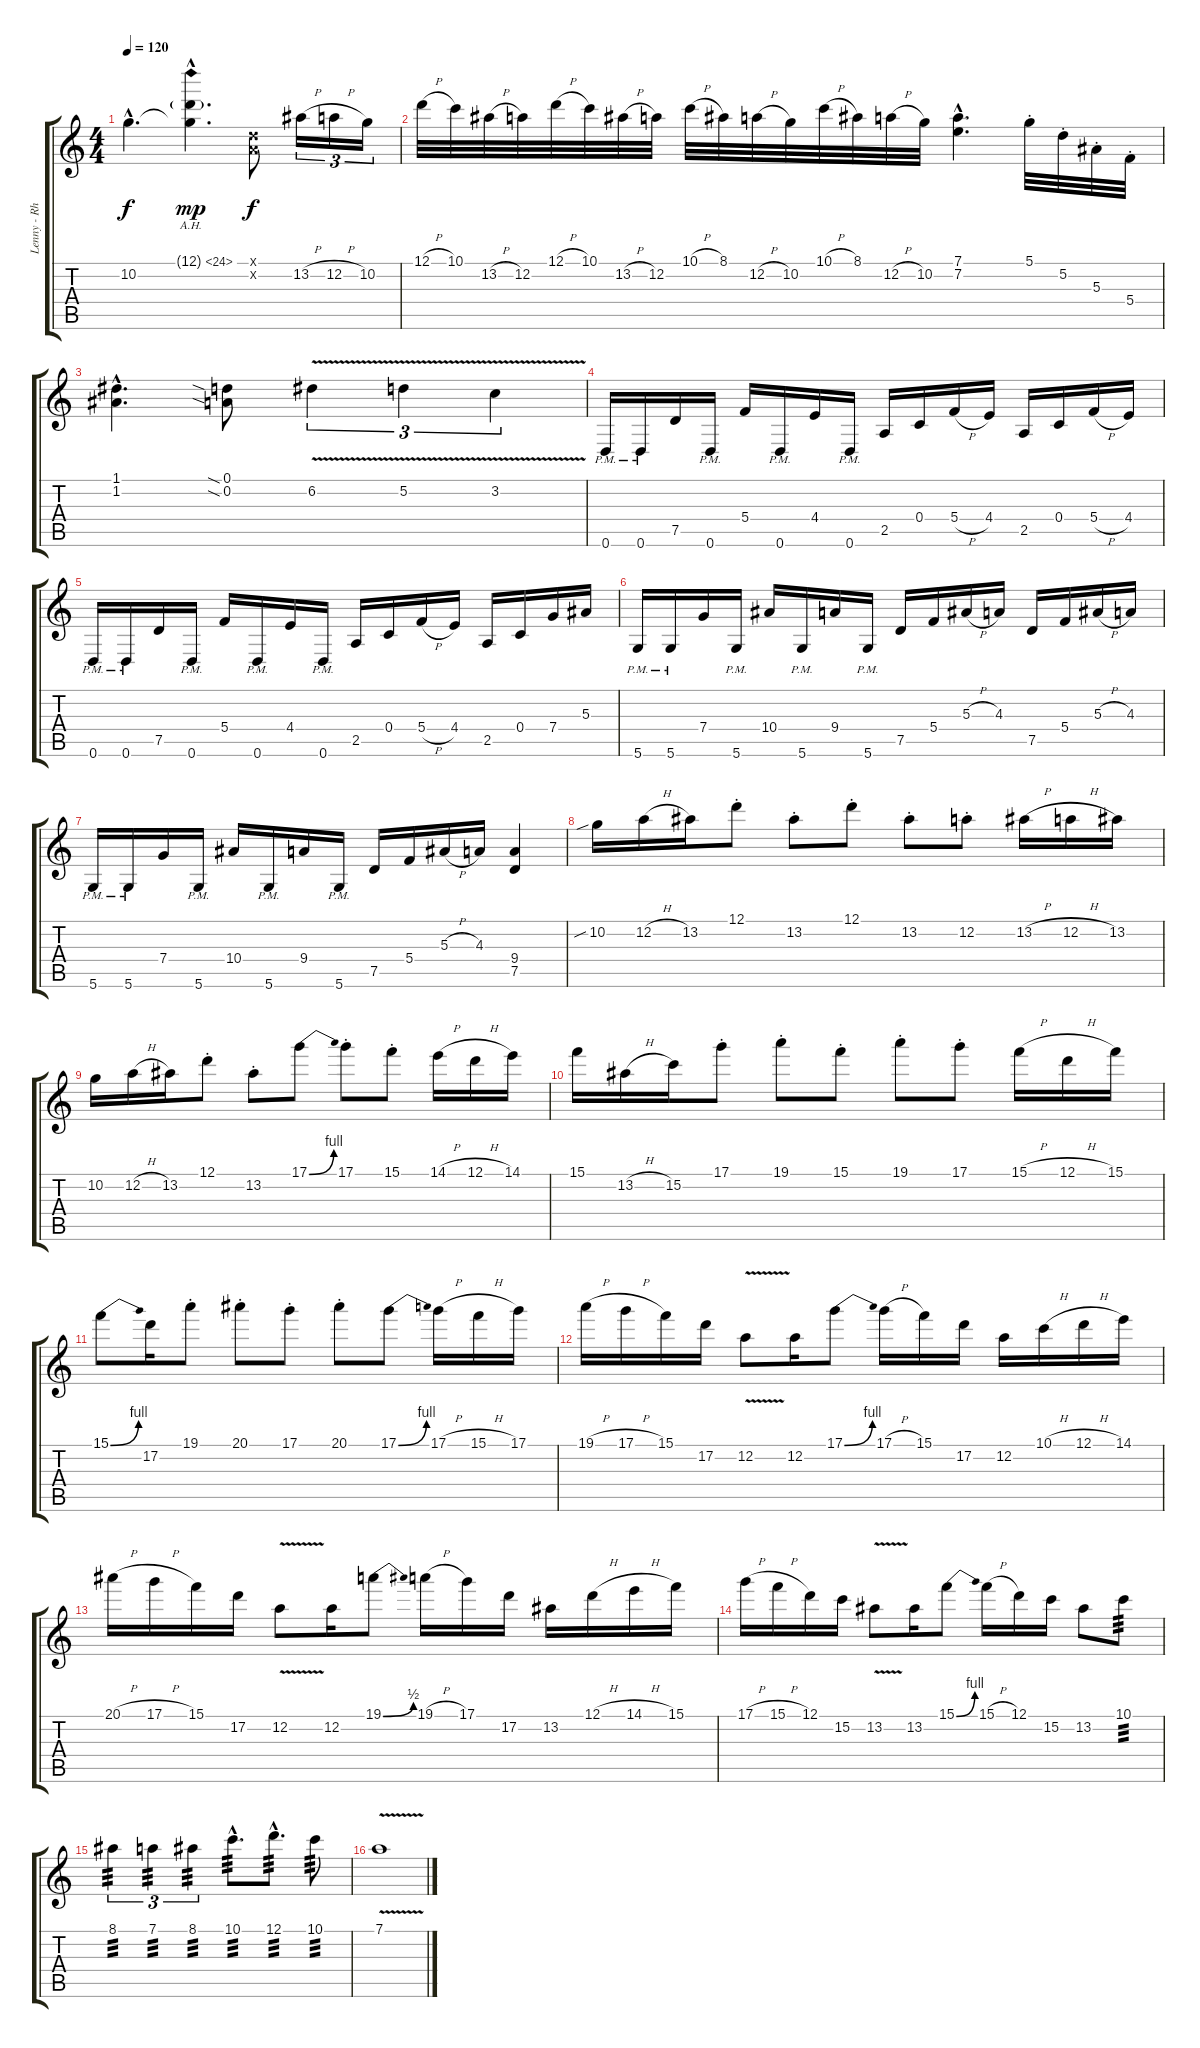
\track ("Lenny - Rhytm/Lead" "Lenny - Rh") {instrument distortionguitar}
\staff {score tabs}
\tuning (D4 A3 F3 C3 G2 D2) {hide}
\ts (4 4)
\tempo 120
\clef g2
\ks c
10.2{hac t}.4{d dy f} (12.1{ah 12 g hac} 10.2{hac t}).4{d dy mp} (0.1{x} 0.2{x}).8{dy f} 13.2{h}.16{tu (3 2)} 12.2{h}.16{tu (3 2)} 10.2.16{tu (3 2)} |
12.1{h}.32 10.1.32 13.2{h}.32 12.2.32 12.1{h}.32 10.1.32 13.2{h}.32 12.2.32 10.1{h}.32 8.1.32 12.2{h}.32 10.2.32 10.1{h}.32 8.1.32 12.2{h}.32 10.2.32 (7.1{hac} 7.2{hac}).4{d} 5.1{st}.32 5.2{st}.32 5.3{st}.32 5.4{st}.32 |
(1.1{hac} 1.2{hac}).4{d} (0.1{sia} 0.2{sia}).8 6.2{v}.4{tu (3 2)} 5.2{v}.4{tu (3 2)} 3.2{v}.4{tu (3 2)} |
0.6{pm}.16 0.6{pm}.16 7.5.16 0.6{pm}.16 5.4.16 0.6{pm}.16 4.4.16 0.6{pm}.16 2.5.16 0.4.16 5.4{h}.16 4.4.16 2.5.16 0.4.16 5.4{h}.16 4.4.16 |
0.6{pm}.16 0.6{pm}.16 7.5.16 0.6{pm}.16 5.4.16 0.6{pm}.16 4.4.16 0.6{pm}.16 2.5.16 0.4.16 5.4{h}.16 4.4.16 2.5.16 0.4.16 7.4.16 5.3.16 |
5.6{pm}.16 5.6{pm}.16 7.4.16 5.6{pm}.16 10.4.16 5.6{pm}.16 9.4.16 5.6{pm}.16 7.5.16 5.4.16 5.3{h}.16 4.3.16 7.5.16 5.4.16 5.3{h}.16 4.3.16 |
5.6{pm}.16 5.6{pm}.16 7.4.16 5.6{pm}.16 10.4.16 5.6{pm}.16 9.4.16 5.6{pm}.16 7.5.16 5.4.16 5.3{h}.16 4.3.16 (9.4 7.5).4 |
10.2{sib}.16 12.2{h}.16 13.2.16 12.1{st}.8 13.2{st}.8 12.1{st}.8 13.2{st}.8 12.2{st}.8 13.2{h}.16 12.2{h}.16 13.2.16 |
10.2.16 12.2{h}.16 13.2.16 12.1{st}.8 13.2{st}.8 17.1{be (bend 0 0 60 4)}.8 17.1{st}.8 15.1{st}.8 14.1{h}.16 12.1{h}.16 14.1.16 |
15.1.16 13.2{h}.16 15.2.16 17.1{st}.8 19.1{st}.8 15.1{st}.8 19.1{st}.8 17.1{st}.8 15.1{h}.16 12.1{h}.16 15.1.16 |
15.1{be (bend 0 0 60 4)}.8 17.2.16 19.1{st}.8 20.1{st}.8 17.1{st}.8 20.1{st}.8 17.1{be (bend 0 0 60 4)}.8 17.1{h}.16 15.1{h}.16 17.1.16 |
19.1{h}.16 17.1{h}.16 15.1.16 17.2.16 12.2{v}.8 12.2.16 17.1{be (bend 0 0 60 4)}.8 17.1{h}.16 15.1.16 17.2.16 12.2.16 10.1{h}.16 12.1{h}.16 14.1.16 |
20.1{h}.16 17.1{h}.16 15.1.16 17.2.16 12.2{v}.8 12.2.16 19.1{be (bend 0 0 60 2)}.8 19.1{h}.16 17.1.16 17.2.16 13.2.16 12.1{h}.16 14.1{h}.16 15.1.16 |
17.1{h}.16 15.1{h}.16 12.1.16 15.2.16 13.2{v}.8 13.2.16 15.1{be (bend 0 0 60 4)}.8 15.1{h}.16 12.1.16 15.2.16 13.2.8 10.1.8{tp 3} |
8.1.4{tu (3 2) tp 3} 7.1.4{tu (3 2) tp 3} 8.1.4{tu (3 2) tp 3} 10.1{hac}.8{d tp 3} 12.1{hac}.8{d tp 3} 10.1.8{tp 3} |
7.1{v}.1
